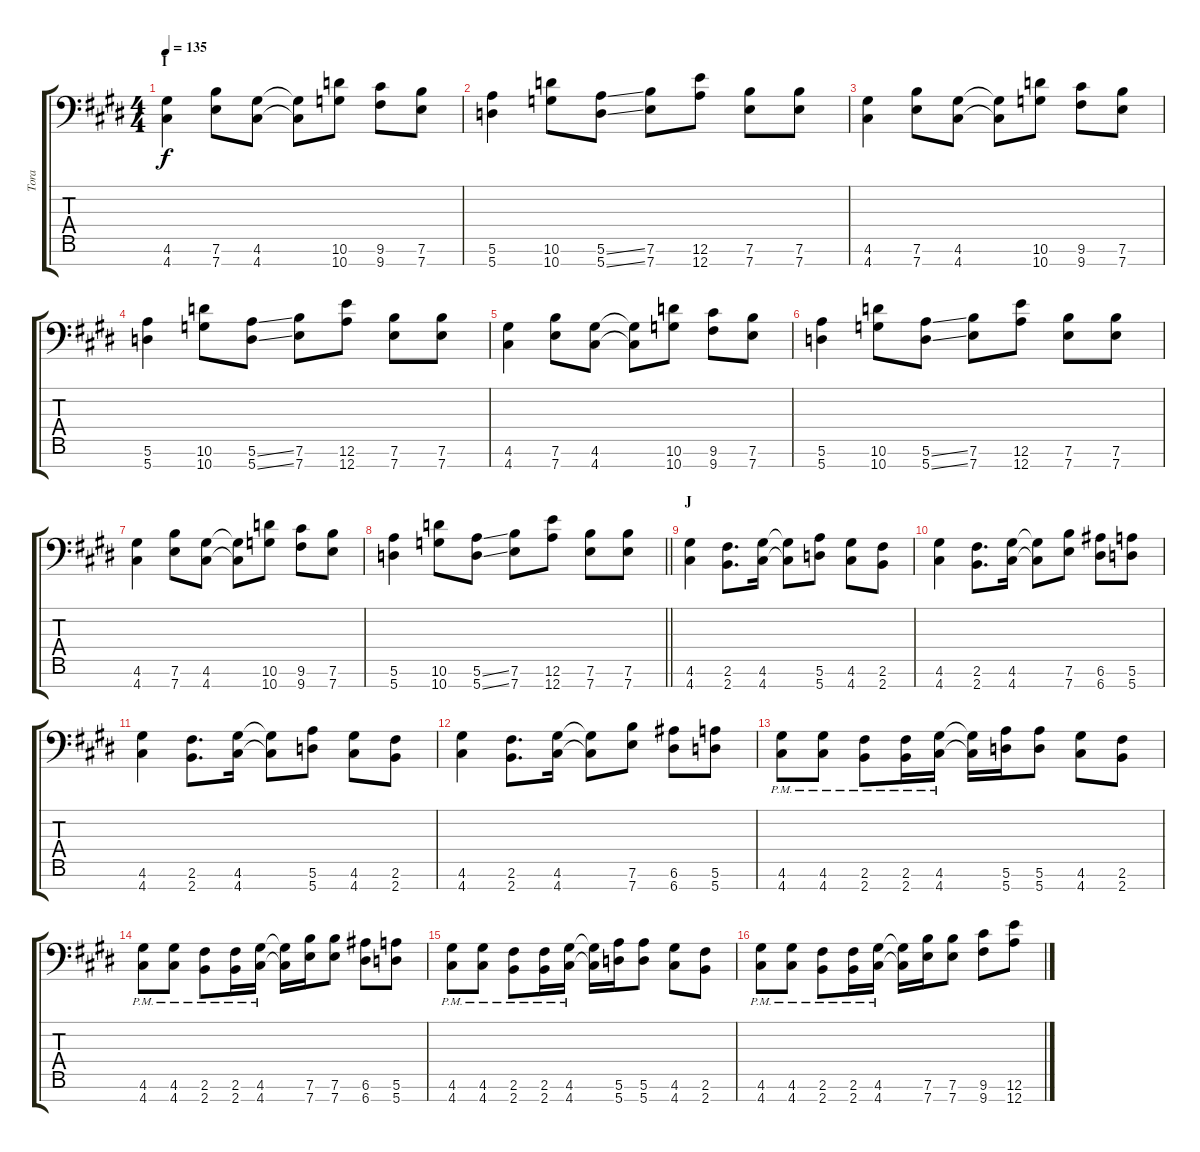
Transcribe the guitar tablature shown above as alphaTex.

\track ("Tora" "Tora") {instrument overdrivenguitar}
\staff {score tabs}
\tuning (E4 B3 G3 D3 A2 E2 A1) {hide}
\ts (4 4)
\section ("" "I")
\tempo 135
\clef f4
\ks e
(4.6 4.7).4{dy f} (7.6 7.7).8 (4.6 4.7).8 (4.6{t} 4.7{t}).8 (10.6 10.7).8 (9.6 9.7).8 (7.6 7.7).8 |
(5.6 5.7).4 (10.6 10.7).8 (5.6{ss} 5.7{ss}).8 (7.6 7.7).8 (12.6 12.7).8 (7.6 7.7).8 (7.6 7.7).8 |
(4.6 4.7).4 (7.6 7.7).8 (4.6 4.7).8 (4.6{t} 4.7{t}).8 (10.6 10.7).8 (9.6 9.7).8 (7.6 7.7).8 |
(5.6 5.7).4 (10.6 10.7).8 (5.6{ss} 5.7{ss}).8 (7.6 7.7).8 (12.6 12.7).8 (7.6 7.7).8 (7.6 7.7).8 |
(4.6 4.7).4 (7.6 7.7).8 (4.6 4.7).8 (4.6{t} 4.7{t}).8 (10.6 10.7).8 (9.6 9.7).8 (7.6 7.7).8 |
(5.6 5.7).4 (10.6 10.7).8 (5.6{ss} 5.7{ss}).8 (7.6 7.7).8 (12.6 12.7).8 (7.6 7.7).8 (7.6 7.7).8 |
(4.6 4.7).4 (7.6 7.7).8 (4.6 4.7).8 (4.6{t} 4.7{t}).8 (10.6 10.7).8 (9.6 9.7).8 (7.6 7.7).8 |
\barLineRight lightlight
(5.6 5.7).4 (10.6 10.7).8 (5.6{ss} 5.7{ss}).8 (7.6 7.7).8 (12.6 12.7).8 (7.6 7.7).8 (7.6 7.7).8 |
\section ("" "J")
(4.6 4.7).4 (2.6 2.7).8{d} (4.6 4.7).16 (4.6{t} 4.7{t}).8 (5.6 5.7).8 (4.6 4.7).8 (2.6 2.7).8 |
(4.6 4.7).4 (2.6 2.7).8{d} (4.6 4.7).16 (4.6{t} 4.7{t}).8 (7.6 7.7).8 (6.6 6.7).8 (5.6 5.7).8 |
(4.6 4.7).4 (2.6 2.7).8{d} (4.6 4.7).16 (4.6{t} 4.7{t}).8 (5.6 5.7).8 (4.6 4.7).8 (2.6 2.7).8 |
(4.6 4.7).4 (2.6 2.7).8{d} (4.6 4.7).16 (4.6{t} 4.7{t}).8 (7.6 7.7).8 (6.6 6.7).8 (5.6 5.7).8 |
(4.6{pm} 4.7{pm}).8 (4.6{pm} 4.7{pm}).8 (2.6{pm} 2.7{pm}).8 (2.6{pm} 2.7{pm}).16 (4.6{pm} 4.7{pm}).16 (4.6{t} 4.7{t}).16 (5.6 5.7).16 (5.6 5.7).8 (4.6 4.7).8 (2.6 2.7).8 |
(4.6{pm} 4.7{pm}).8 (4.6{pm} 4.7{pm}).8 (2.6{pm} 2.7{pm}).8 (2.6{pm} 2.7{pm}).16 (4.6{pm} 4.7{pm}).16 (4.6{t} 4.7{t}).16 (7.6 7.7).16 (7.6 7.7).8 (6.6 6.7).8 (5.6 5.7).8 |
(4.6{pm} 4.7{pm}).8 (4.6{pm} 4.7{pm}).8 (2.6{pm} 2.7{pm}).8 (2.6{pm} 2.7{pm}).16 (4.6{pm} 4.7{pm}).16 (4.6{t} 4.7{t}).16 (5.6 5.7).16 (5.6 5.7).8 (4.6 4.7).8 (2.6 2.7).8 |
(4.6{pm} 4.7{pm}).8 (4.6{pm} 4.7{pm}).8 (2.6{pm} 2.7{pm}).8 (2.6{pm} 2.7{pm}).16 (4.6{pm} 4.7{pm}).16 (4.6{t} 4.7{t}).16 (7.6 7.7).16 (7.6 7.7).8 (9.6 9.7).8 (12.6 12.7).8
